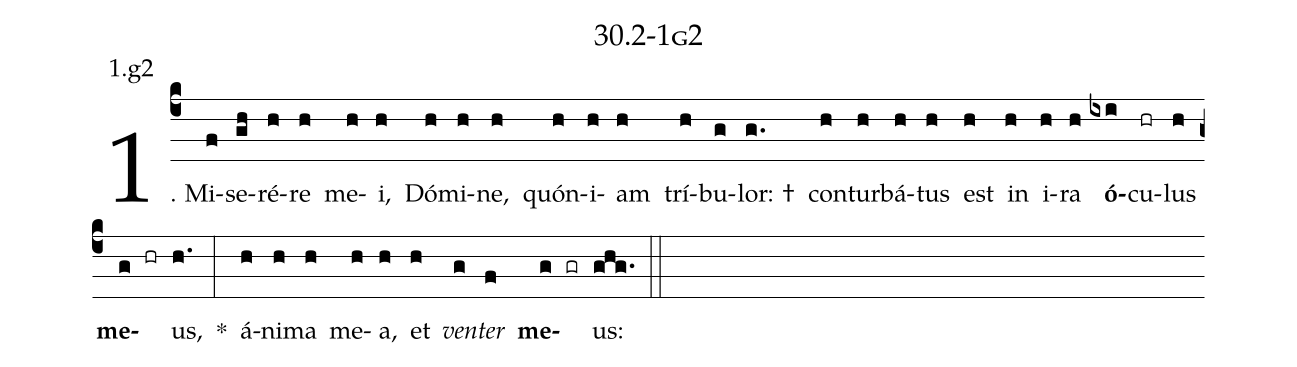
name: 30.2-1g2;
annotation: 1.g2;
%%
(c4)1. Mi(f)se(gh)ré(h)re(h) me(h)i,(h) Dó(h)mi(h)ne,(h) quón(h)i(h)am(h) trí(h)bu(g)lor: †(g.) con(h)tur(h)bá(h)tus(h) est(h) in(h) i(h)ra(h) <b>ó</b>(ixi)cu(hr)lus(h) <b>me</b>(g hr)us,(h.) *(:) á(h)ni(h)ma(h) me(h)a,(h) et(h) <i>ven</i>(g)<i>ter</i>(f) <b>me</b>(g gr)us:(ghg.) (::)
